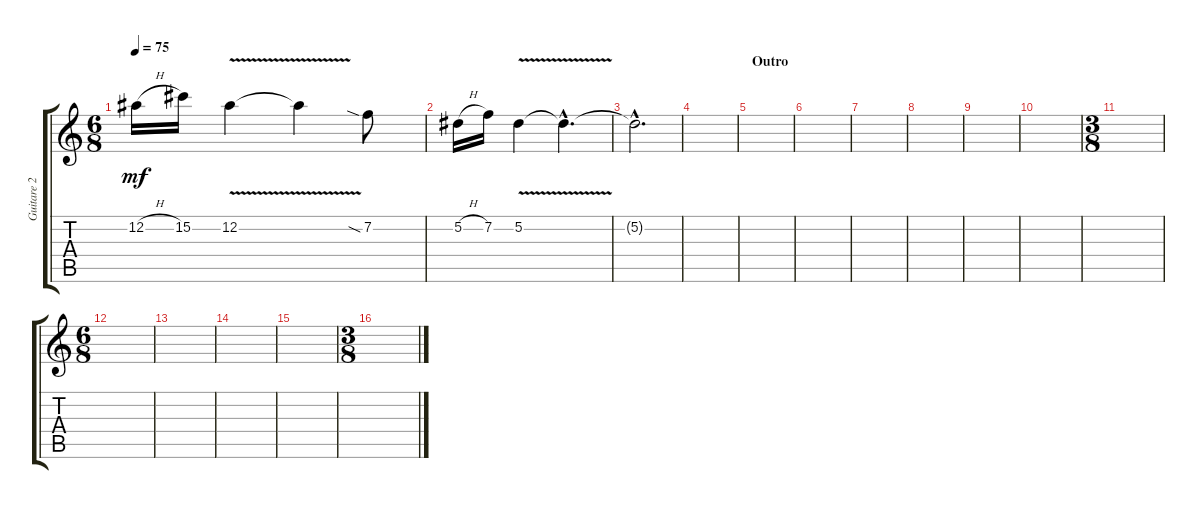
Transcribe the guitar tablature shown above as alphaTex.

\track ("Guitare 2 ( James Hetfield )" "Guitare 2 ") {instrument acousticguitarsteel}
\staff {score tabs}
\tuning (Eb4 Bb3 Gb3 Db3 Ab2 Eb2) {hide}
\ts (6 8)
\tempo 75
\clef g2
\ks c
12.2{h}.16{dy mf} 15.2.16 12.2{v}.4 12.2{t}.4 7.2{sia}.8 |
5.2{h}.16 7.2.16 5.2{v}.4 5.2{hac t}.4{d} |
5.2{hac t}.2{d volume 0} |
|
\section ("" "Outro")
|
|
|
|
|
|
\ts (3 8)
|
\ts (6 8)
|
|
|
|
\ts (3 8)
